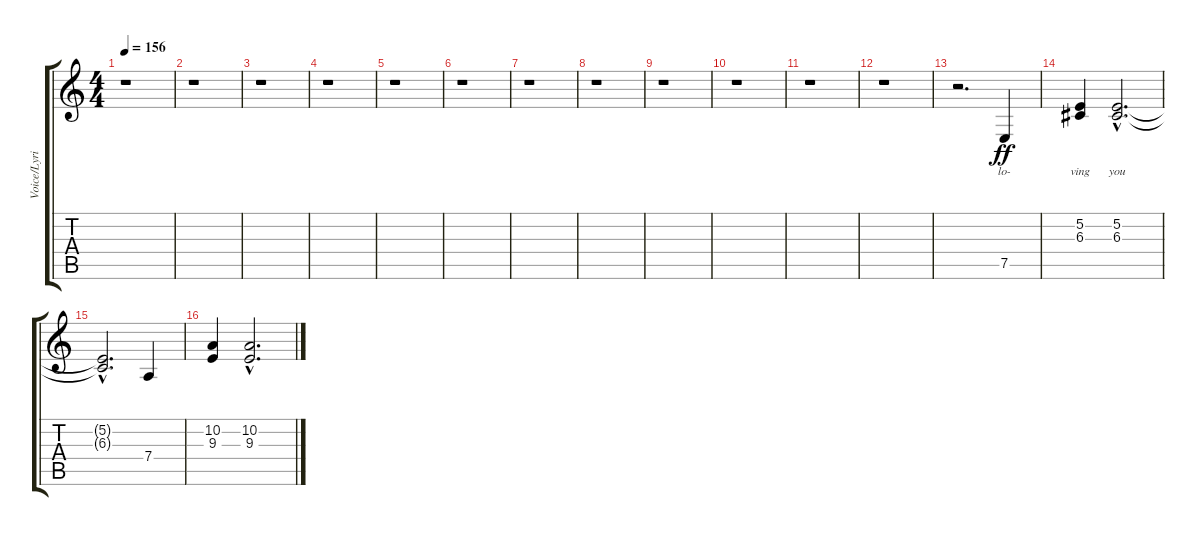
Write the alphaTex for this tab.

\track ("Voice/Lyrics" "Voice/Lyri") {instrument lead1square}
\staff {score tabs}
\tuning (E4 B3 G3 D3 A2 E2) {hide}
\ts (4 4)
\tempo 156
\clef g2
\ks c
r.1{dy ff} |
r.1 |
r.1 |
r.1 |
r.1 |
r.1 |
r.1 |
r.1 |
r.1 |
r.1 |
r.1 |
r.1 |
r.2{d} 7.5.4{lyrics (0 "lo-") lyrics (1 "") lyrics (2 "") lyrics (3 "") lyrics (4 "")} |
(5.2 6.3).4{lyrics (0 "ving") lyrics (1 "") lyrics (2 "") lyrics (3 "") lyrics (4 "")} (5.2{hac} 6.3{hac}).2{d lyrics (0 "you") lyrics (1 "") lyrics (2 "") lyrics (3 "") lyrics (4 "")} |
(5.2{hac t} 6.3{hac t}).2{d lyrics (0 "") lyrics (1 "") lyrics (2 "") lyrics (3 "") lyrics (4 "") volume 12} 7.4.4{lyrics (0 "") lyrics (1 "") lyrics (2 "") lyrics (3 "") lyrics (4 "")} |
(10.2 9.3).4{lyrics (0 "") lyrics (1 "") lyrics (2 "") lyrics (3 "") lyrics (4 "") volume 7} (10.2{hac} 9.3{hac}).2{d}
